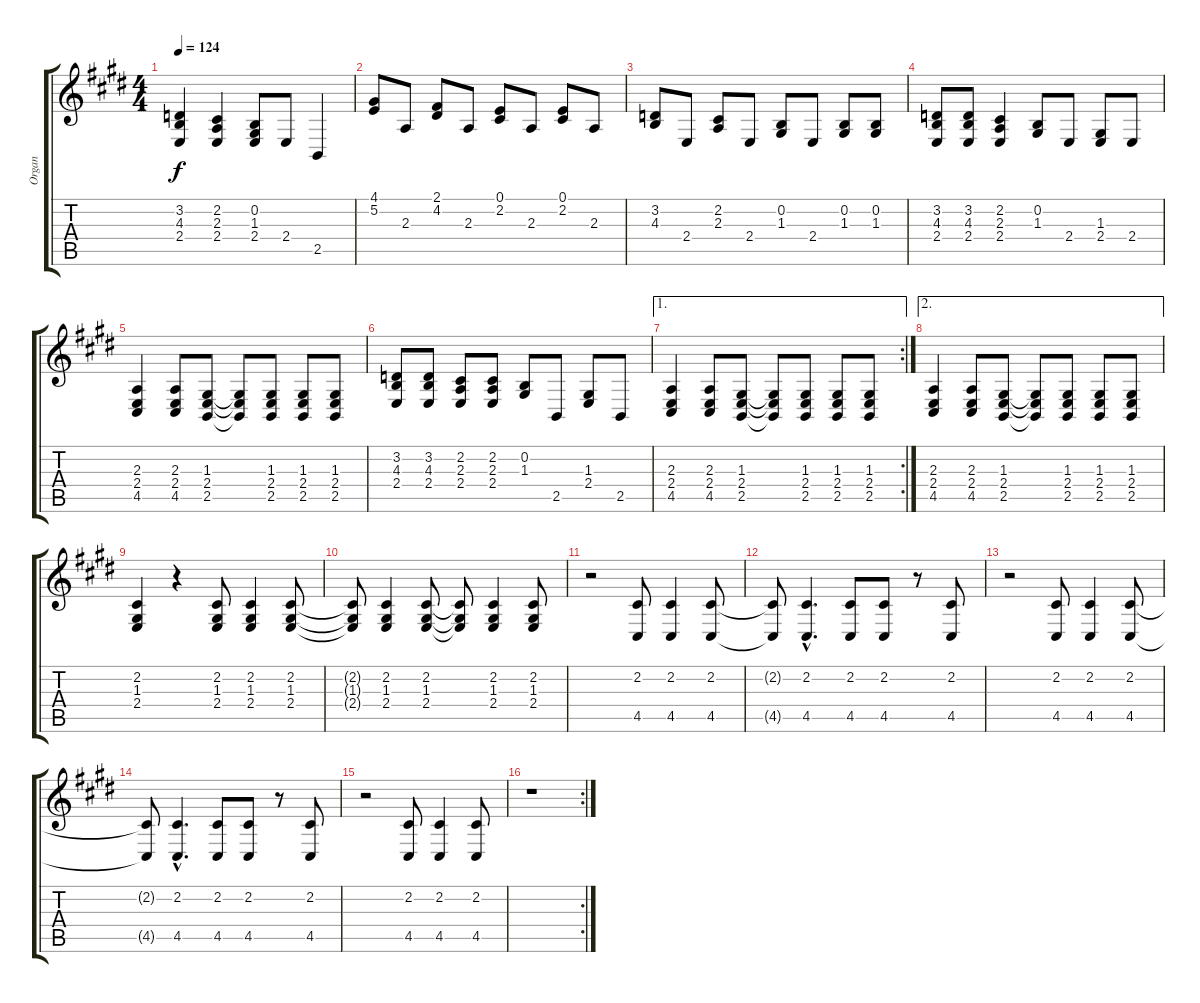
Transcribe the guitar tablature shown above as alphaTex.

\track ("Organ" "Organ") {instrument electricpiano1}
\staff {score tabs}
\tuning (E4 B3 G3 D3 A2 E2) {hide}
\ts (4 4)
\tempo 124
\clef g2
\ks e
(3.2 4.3 2.4).4{dy f} (2.2 2.3 2.4).4 (0.2 1.3 2.4).8 2.4.8 2.5.4 |
(4.1 5.2).8 2.3.8 (2.1 4.2).8 2.3.8 (0.1 2.2).8 2.3.8 (0.1 2.2).8 2.3.8 |
(3.2 4.3).8 2.4.8 (2.2 2.3).8 2.4.8 (0.2 1.3).8 2.4.8 (0.2 1.3).8 (0.2 1.3).8 |
(3.2 4.3 2.4).8 (3.2 4.3 2.4).8 (2.2 2.3 2.4).4 (0.2 1.3).8 2.4.8 (1.3 2.4).8 2.4.8 |
(2.3 2.4 4.5).4 (2.3 2.4 4.5).8 (1.3 2.4 2.5).8 (1.3{t} 2.4{t} 2.5{t}).8 (1.3 2.4 2.5).8 (1.3 2.4 2.5).8 (1.3 2.4 2.5).8 |
(3.2 4.3 2.4).8 (3.2 4.3 2.4).8 (2.2 2.3 2.4).8 (2.2 2.3 2.4).8 (0.2 1.3).8 2.5.8 (1.3 2.4).8 2.5.8 |
\ae 1
\rc 2
(2.3 2.4 4.5).4 (2.3 2.4 4.5).8 (1.3 2.4 2.5).8 (1.3{t} 2.4{t} 2.5{t}).8 (1.3 2.4 2.5).8 (1.3 2.4 2.5).8 (1.3 2.4 2.5).8 |
\ae 2
(2.3 2.4 4.5).4 (2.3 2.4 4.5).8 (1.3 2.4 2.5).8 (1.3{t} 2.4{t} 2.5{t}).8 (1.3 2.4 2.5).8 (1.3 2.4 2.5).8 (1.3 2.4 2.5).8 |
(2.2 1.3 2.4).4 r.4 (2.2 1.3 2.4).8 (2.2 1.3 2.4).4 (2.2 1.3 2.4).8 |
(2.2{t} 1.3{t} 2.4{t}).8 (2.2 1.3 2.4).4 (2.2 1.3 2.4).8 (2.2{t} 1.3{t} 2.4{t}).8 (2.2 1.3 2.4).4 (2.2 1.3 2.4).8 |
r.2 (2.2 4.5).8 (2.2 4.5).4 (2.2 4.5).8 |
(2.2{t} 4.5{t}).8 (2.2{hac} 4.5{hac}).4{d} (2.2 4.5).8 (2.2 4.5).8 r.8 (2.2 4.5).8 |
r.2 (2.2 4.5).8 (2.2 4.5).4 (2.2 4.5).8 |
(2.2{t} 4.5{t}).8 (2.2{hac} 4.5{hac}).4{d} (2.2 4.5).8 (2.2 4.5).8 r.8 (2.2 4.5).8 |
r.2 (2.2 4.5).8 (2.2 4.5).4 (2.2 4.5).8 |
\rc 2
r.1
